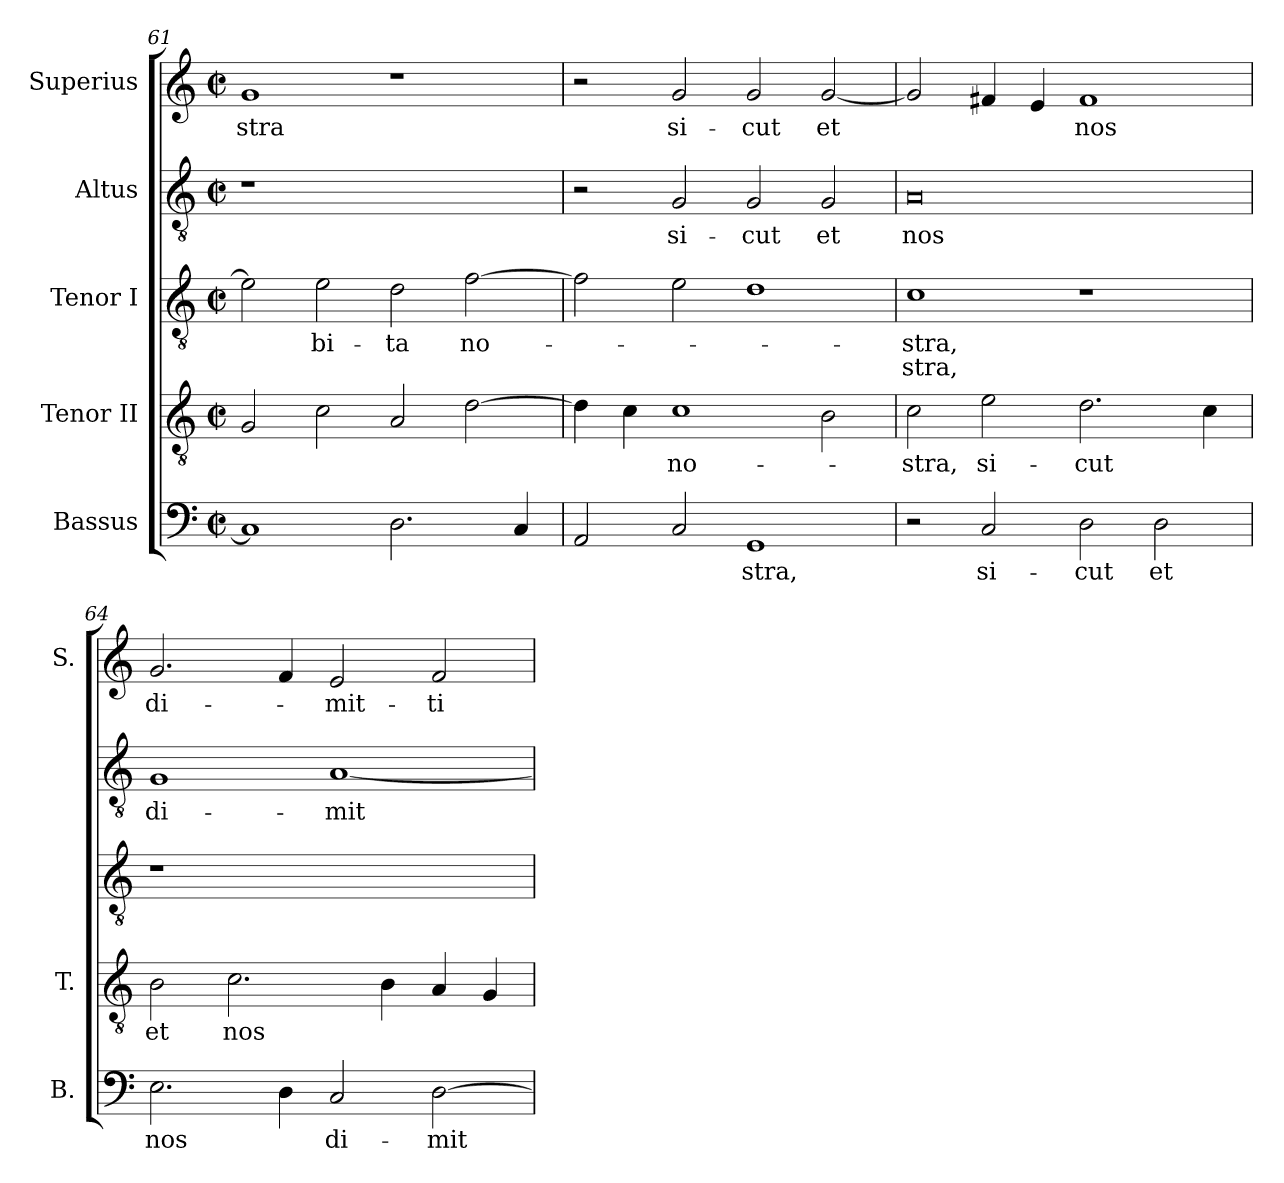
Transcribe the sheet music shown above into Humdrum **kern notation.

**kern	**text	**kern	**text	**kern	**text	**text	**kern	**text	**kern	**text
*part5	*part5	*part4	*part4	*part3	*part3	*part3	*part2	*part2	*part1	*part1
*staff5	*staff5	*staff4	*staff4	*staff3	*staff3	*staff3	*staff2	*staff2	*staff1	*staff1
*I"Bassus	*	*I"Tenor II	*	*I"Tenor I	*	*	*I"Altus	*	*I"Superius	*
*I'B.	*	*I'T.	*	*	*	*	*	*	*I'S.	*
*clefF4	*	*clefGv2	*	*clefGv2	*	*	*clefGv2	*	*clefG2	*
*	*	*ITrd7c12	*	*ITrd7c12	*	*	*ITrd7c12	*	*	*
*k[]	*	*k[]	*	*k[]	*	*	*k[]	*	*k[]	*
*C:	*	*C:	*	*C:	*	*	*C:	*	*C:	*
*M2/2	*	*M2/2	*	*M2/2	*	*	*M2/2	*	*M2/2	*
*met(c|)	*	*met(c|)	*	*met(c|)	*	*	*met(c|)	*	*met(c|)	*
=61	=61	=61	=61	=61	=61	=61	=61	=61	=61	=61
!	!	!	!	!	!	!	!LO:N:vis=1	!	!	!
!	!	!	!	!	!	!	!	!	!	!LO:LY:b:color=#000000
1Ci]	.	2GGi/	.	2Ei\]	.	.	1r	.	1gi	-stra
!	!	!	!	!	!LO:LY:b:color=#000000	!	!	!	!	!
.	.	2Ci\	.	2Ei\	-bi-	.	.	.	.	.
!	!	!	!	!	!LO:LY:b:color=#000000	!	!	!	!	!
2.Di\	.	2AAi/	.	2Di\	-ta	.	1ryy	.	1r	.
!	!	!	!	!	!LO:LY:b:color=#000000	!	!	!	!	!
.	.	[>2Di\	.	[>2Fi\	no-	.	.	.	.	.
4Ci/	.	.	.	.	.	.	.	.	.	.
=62	=62	=62	=62	=62	=62	=62	=62	=62	=62	=62
2AAi/	.	4Di\]	.	2Fi\]	.	.	2r	.	2r	.
.	.	4Ci\	.	.	.	.	.	.	.	.
!	!	!	!LO:LY:b:color=#000000	!	!	!	!	!	!	!
!	!	!	!	!	!	!	!	!LO:LY:b:color=#000000	!	!
!	!	!	!	!	!	!	!	!	!	!LO:LY:b:color=#000000
2Ci/	.	1Ci	no-	2Ei\	.	.	2GGi/	si-	2gi/	si-
!	!LO:LY:b:color=#000000	!	!	!	!	!	!	!	!	!
!	!	!	!	!	!	!	!	!LO:LY:b:color=#000000	!	!
!	!	!	!	!	!	!	!	!	!	!LO:LY:b:color=#000000
1GGi	-stra,	.	.	1Di	.	.	2GGi/	-cut	2gi/	-cut
!	!	!	!	!	!	!	!	!LO:LY:b:color=#000000	!	!
!	!	!	!	!	!	!	!	!	!	!LO:LY:b:color=#000000
.	.	2BBi\	.	.	.	.	2GGi/	et	[<2gi/	et
=63	=63	=63	=63	=63	=63	=63	=63	=63	=63	=63
!	!	!	!LO:LY:b:color=#000000	!	!	!	!	!	!	!
!	!	!	!	!	!LO:LY:b:color=#000000	!LO:LY:b:color=#000000	!	!	!	!
!	!	!	!	!	!	!	!	!LO:LY:b:color=#000000	!	!
2r	.	2Ci\	-stra,	1Ci	-stra,	stra,	0AAi	nos	2gi/]	.
!	!LO:LY:b:color=#000000	!	!	!	!	!	!	!	!	!
!	!	!	!LO:LY:b:color=#000000	!	!	!	!	!	!	!
2Ci/	si-	2Ei\	si-	.	.	.	.	.	4f#Xi/	.
.	.	.	.	.	.	.	.	.	4ei/	.
!	!LO:LY:b:color=#000000	!	!	!	!	!	!	!	!	!
!	!	!	!LO:LY:b:color=#000000	!	!	!	!	!	!	!
!	!	!	!	!	!	!	!	!	!	!LO:LY:b:color=#000000
2Di\	-cut	2.Di\	-cut	1r	.	.	.	.	1f#i	nos
!	!LO:LY:b:color=#000000	!	!	!	!	!	!	!	!	!
2Di\	et	.	.	.	.	.	.	.	.	.
.	.	4Ci\	.	.	.	.	.	.	.	.
!!LO:PB:g=z
=64	=64	=64	=64	=64	=64	=64	=64	=64	=64	=64
!	!LO:LY:b:color=#000000	!	!	!	!	!	!	!	!	!
!	!	!	!LO:LY:b:color=#000000	!LO:N:vis=1	!	!	!	!	!	!
!	!	!	!	!	!	!	!	!LO:LY:b:color=#000000	!	!
!	!	!	!	!	!	!	!	!	!	!LO:LY:b:color=#000000
2.Ei\	nos	2BBi\	et	1r	.	.	1GGi	di-	2.gi/	di-
!	!	!	!LO:LY:b:color=#000000	!	!	!	!	!	!	!
.	.	2.Ci\	nos	.	.	.	.	.	.	.
4Di\	.	.	.	.	.	.	.	.	4fi/	.
!	!LO:LY:b:color=#000000	!	!	!	!	!	!	!	!	!
!	!	!	!	!	!	!	!	!LO:LY:b:color=#000000	!	!
!	!	!	!	!	!	!	!	!	!	!LO:LY:b:color=#000000
2Ci/	di-	.	.	1ryy	.	.	[<1AAi	-mit-	2ei/	-mit-
.	.	4BBi\	.	.	.	.	.	.	.	.
!	!LO:LY:b:color=#000000	!	!	!	!	!	!	!	!	!
!	!	!	!	!	!	!	!	!	!	!LO:LY:b:color=#000000
[>2Di\	-mit	4AAi/	.	.	.	.	.	.	2fi/	-ti-
.	.	4GGi/	.	.	.	.	.	.	.	.
=	=	=	=	=	=	=	=	=	=	=
*-	*-	*-	*-	*-	*-	*-	*-	*-	*-	*-
